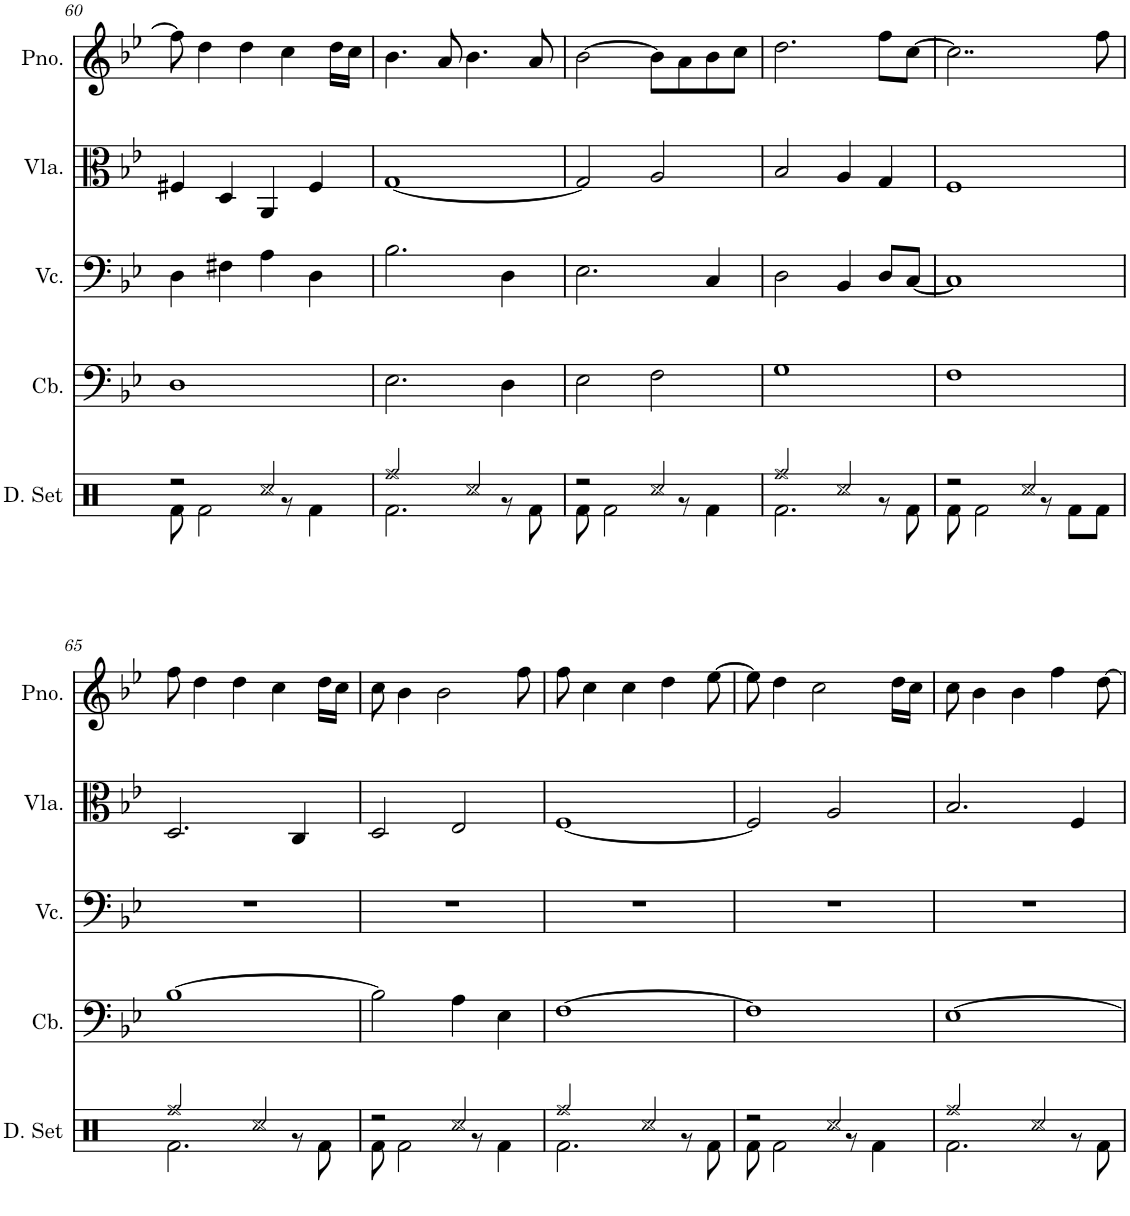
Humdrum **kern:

**kern	**kern	**kern	**kern	**kern
*part5	*part4	*part3	*part2	*part1
*staff5	*staff4	*staff3	*staff2	*staff1
*I"Drumset	*I"Contrabass	*I"Violoncello	*I"Viola	*I"Piano
*I'D. Set	*I'Cb.	*I'Vc.	*I'Vla.	*I'Pno.
!!LO:PB:g=z
*clefX	*clefF4	*clefF4	*clefC3	*clefG2
*	*Trd7c12	*	*	*
*k[]	*k[b-e-]	*k[b-e-]	*k[b-e-]	*k[b-e-]
*M4/4	*M4/4	*M4/4	*M4/4	*M4/4
=60	=60	=60	=60	=60
*^	*	*	*	*
2r	8Rf\	1D	4D\	4F#X/	8ff#\]
.	2Rf\	.	.	.	4dd\
.	.	.	4F#X\	4D/	.
.	.	.	.	.	4dd\
2Rcc/	.	.	4A\	4AA/	.
.	8r	.	.	.	4cc\
.	4Rf\	.	4D\	4F#/	.
.	.	.	.	.	16dd\LL
.	.	.	.	.	16cc\JJ
=61	=61	=61	=61	=61	=61
2Rff/	2.Rf\	2.E-\	2.B-\	[1G	4.b-\
.	.	.	.	.	8a/
2Rcc/	.	.	.	.	4.b-\
.	8r	4D\	4D\	.	.
.	8Rf\	.	.	.	8a/
=62	=62	=62	=62	=62	=62
2r	8Rf\	2E-\	2.E-\	2G/]	[2b-\
.	2Rf\	.	.	.	.
2Rcc/	.	2F\	.	2A/	8b-\L]
.	8r	.	.	.	8a\
.	4Rf\	.	4C/	.	8b-\
.	.	.	.	.	8cc\J
=63	=63	=63	=63	=63	=63
2Rff/	2.Rf\	1G	2D\	2B-/	2.dd\
2Rcc/	.	.	4BB-/	4A/	.
.	8r	.	8D/L	4G/	8ff\L
.	8Rf\	.	[8C/J	.	[8cc\J
=64	=64	=64	=64	=64	=64
2r	8Rf\	1F	1C]	1F	2..cc\]
.	2Rf\	.	.	.	.
2Rcc/	.	.	.	.	.
.	8r	.	.	.	.
.	8Rf\L	.	.	.	.
.	8Rf\J	.	.	.	8ff\
!!LO:LB:g=z
=65	=65	=65	=65	=65	=65
2Rff/	2.Rf\	[1B-	1r	2.D/	8ff\
.	.	.	.	.	4dd\
.	.	.	.	.	4dd\
2Rcc/	.	.	.	.	.
.	.	.	.	.	4cc\
.	8r	.	.	4C/	.
.	8Rf\	.	.	.	16dd\LL
.	.	.	.	.	16cc\JJ
=66	=66	=66	=66	=66	=66
2r	8Rf\	2B-\]	1r	2D/	8cc\
.	2Rf\	.	.	.	4b-\
.	.	.	.	.	2b-\
2Rcc/	.	4A\	.	2E-/	.
.	8r	.	.	.	.
.	4Rf\	4E-\	.	.	.
.	.	.	.	.	8ff\
=67	=67	=67	=67	=67	=67
2Rff/	2.Rf\	[1F	1r	[1F	8ff\
.	.	.	.	.	4cc\
.	.	.	.	.	4cc\
2Rcc/	.	.	.	.	.
.	.	.	.	.	4dd\
.	8r	.	.	.	.
.	8Rf\	.	.	.	[8ee-\
=68	=68	=68	=68	=68	=68
2r	8Rf\	1F]	1r	2F/]	8ee-\]
.	2Rf\	.	.	.	4dd\
.	.	.	.	.	2cc\
2Rcc/	.	.	.	2A/	.
.	8r	.	.	.	.
.	4Rf\	.	.	.	.
.	.	.	.	.	16dd\LL
.	.	.	.	.	16cc\JJ
=69	=69	=69	=69	=69	=69
2Rff/	2.Rf\	[1E-	1r	2.B-/	8cc\
.	.	.	.	.	4b-\
.	.	.	.	.	4b-\
2Rcc/	.	.	.	.	.
.	.	.	.	.	4ff\
.	8r	.	.	4F/	.
.	8Rf\	.	.	.	[8dd\
*v	*v	*	*	*	*
=	=	=	=	=
*-	*-	*-	*-	*-
